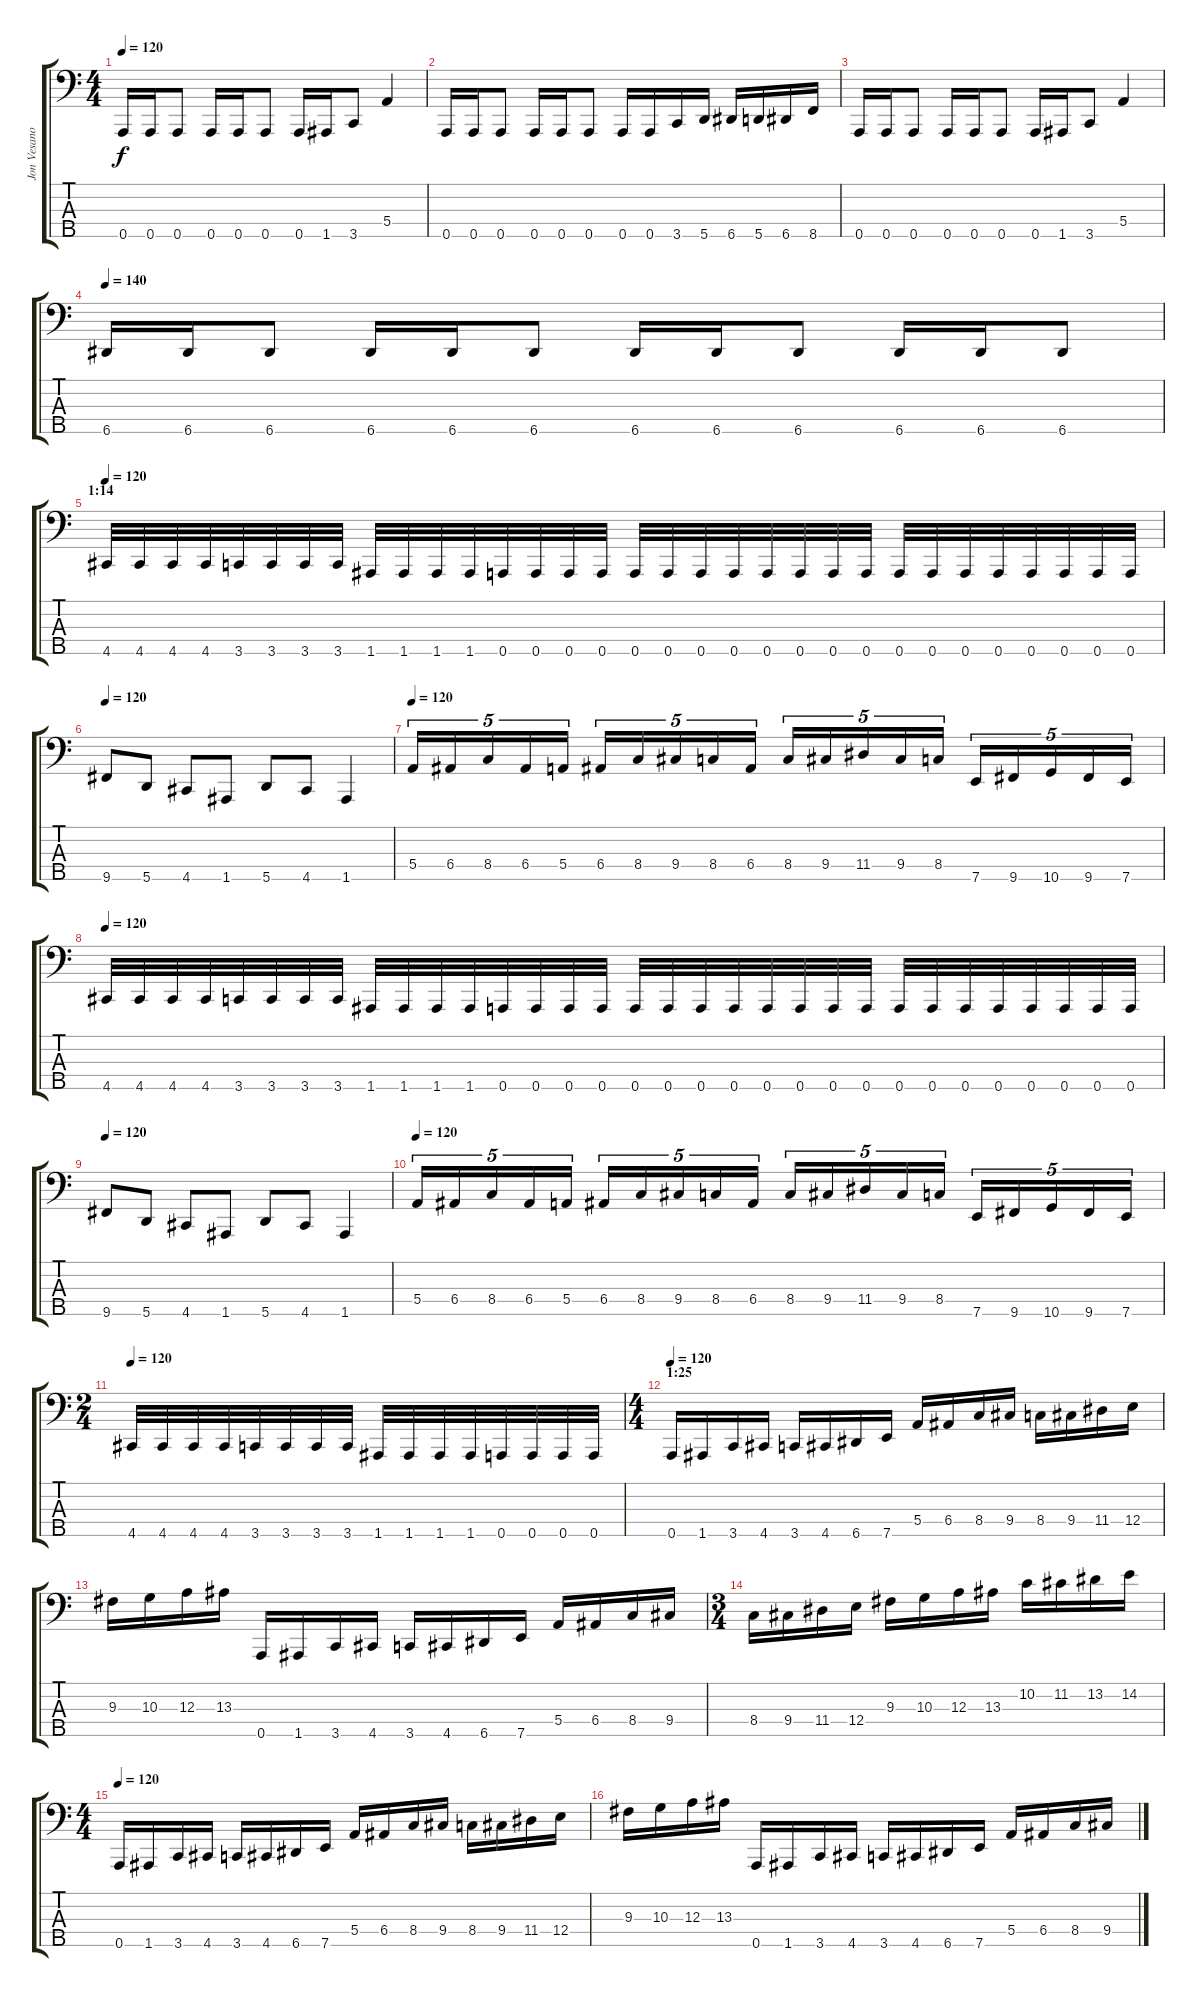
\track ("Jon Vesano" "Jon Vesano") {instrument electricbasspick}
\staff {score tabs}
\tuning (G2 D2 A1 E1 A0) {hide}
\ts (4 4)
\tempo 120
\clef f4
\ks c
0.5.16{dy f} 0.5.16 0.5.8 0.5.16 0.5.16 0.5.8 0.5.16 1.5.16 3.5.8 5.4.4 |
0.5.16 0.5.16 0.5.8 0.5.16 0.5.16 0.5.8 0.5.16 0.5.16 3.5.16 5.5.16 6.5.16 5.5.16 6.5.16 8.5.16 |
0.5.16 0.5.16 0.5.8 0.5.16 0.5.16 0.5.8 0.5.16 1.5.16 3.5.8 5.4.4 |
\tempo 140
6.5.16 6.5.16 6.5.8 6.5.16 6.5.16 6.5.8 6.5.16 6.5.16 6.5.8 6.5.16 6.5.16 6.5.8 |
\section ("" "1:14")
\tempo 120
4.5.32 4.5.32 4.5.32 4.5.32 3.5.32 3.5.32 3.5.32 3.5.32 1.5.32 1.5.32 1.5.32 1.5.32 0.5.32 0.5.32 0.5.32 0.5.32 0.5.32 0.5.32 0.5.32 0.5.32 0.5.32 0.5.32 0.5.32 0.5.32 0.5.32 0.5.32 0.5.32 0.5.32 0.5.32 0.5.32 0.5.32 0.5.32 |
\tempo 120
9.5.8 5.5.8 4.5.8 1.5.8 5.5.8 4.5.8 1.5.4 |
\tempo 120
5.4.16{tu (5 4)} 6.4.16{tu (5 4)} 8.4.16{tu (5 4)} 6.4.16{tu (5 4)} 5.4.16{tu (5 4)} 6.4.16{tu (5 4)} 8.4.16{tu (5 4)} 9.4.16{tu (5 4)} 8.4.16{tu (5 4)} 6.4.16{tu (5 4)} 8.4.16{tu (5 4)} 9.4.16{tu (5 4)} 11.4.16{tu (5 4)} 9.4.16{tu (5 4)} 8.4.16{tu (5 4)} 7.5.16{tu (5 4)} 9.5.16{tu (5 4)} 10.5.16{tu (5 4)} 9.5.16{tu (5 4)} 7.5.16{tu (5 4)} |
\tempo 120
4.5.32 4.5.32 4.5.32 4.5.32 3.5.32 3.5.32 3.5.32 3.5.32 1.5.32 1.5.32 1.5.32 1.5.32 0.5.32 0.5.32 0.5.32 0.5.32 0.5.32 0.5.32 0.5.32 0.5.32 0.5.32 0.5.32 0.5.32 0.5.32 0.5.32 0.5.32 0.5.32 0.5.32 0.5.32 0.5.32 0.5.32 0.5.32 |
\tempo 120
9.5.8 5.5.8 4.5.8 1.5.8 5.5.8 4.5.8 1.5.4 |
\tempo 120
5.4.16{tu (5 4)} 6.4.16{tu (5 4)} 8.4.16{tu (5 4)} 6.4.16{tu (5 4)} 5.4.16{tu (5 4)} 6.4.16{tu (5 4)} 8.4.16{tu (5 4)} 9.4.16{tu (5 4)} 8.4.16{tu (5 4)} 6.4.16{tu (5 4)} 8.4.16{tu (5 4)} 9.4.16{tu (5 4)} 11.4.16{tu (5 4)} 9.4.16{tu (5 4)} 8.4.16{tu (5 4)} 7.5.16{tu (5 4)} 9.5.16{tu (5 4)} 10.5.16{tu (5 4)} 9.5.16{tu (5 4)} 7.5.16{tu (5 4)} |
\ts (2 4)
\tempo 120
4.5.32 4.5.32 4.5.32 4.5.32 3.5.32 3.5.32 3.5.32 3.5.32 1.5.32 1.5.32 1.5.32 1.5.32 0.5.32 0.5.32 0.5.32 0.5.32 |
\ts (4 4)
\section ("" "1:25")
\tempo 120
0.5.16 1.5.16 3.5.16 4.5.16 3.5.16 4.5.16 6.5.16 7.5.16 5.4.16 6.4.16 8.4.16 9.4.16 8.4.16 9.4.16 11.4.16 12.4.16 |
9.3.16 10.3.16 12.3.16 13.3.16 0.5.16 1.5.16 3.5.16 4.5.16 3.5.16 4.5.16 6.5.16 7.5.16 5.4.16 6.4.16 8.4.16 9.4.16 |
\ts (3 4)
8.4.16 9.4.16 11.4.16 12.4.16 9.3.16 10.3.16 12.3.16 13.3.16 10.2.16 11.2.16 13.2.16 14.2.16 |
\ts (4 4)
\tempo 120
0.5.16 1.5.16 3.5.16 4.5.16 3.5.16 4.5.16 6.5.16 7.5.16 5.4.16 6.4.16 8.4.16 9.4.16 8.4.16 9.4.16 11.4.16 12.4.16 |
9.3.16 10.3.16 12.3.16 13.3.16 0.5.16 1.5.16 3.5.16 4.5.16 3.5.16 4.5.16 6.5.16 7.5.16 5.4.16 6.4.16 8.4.16 9.4.16
